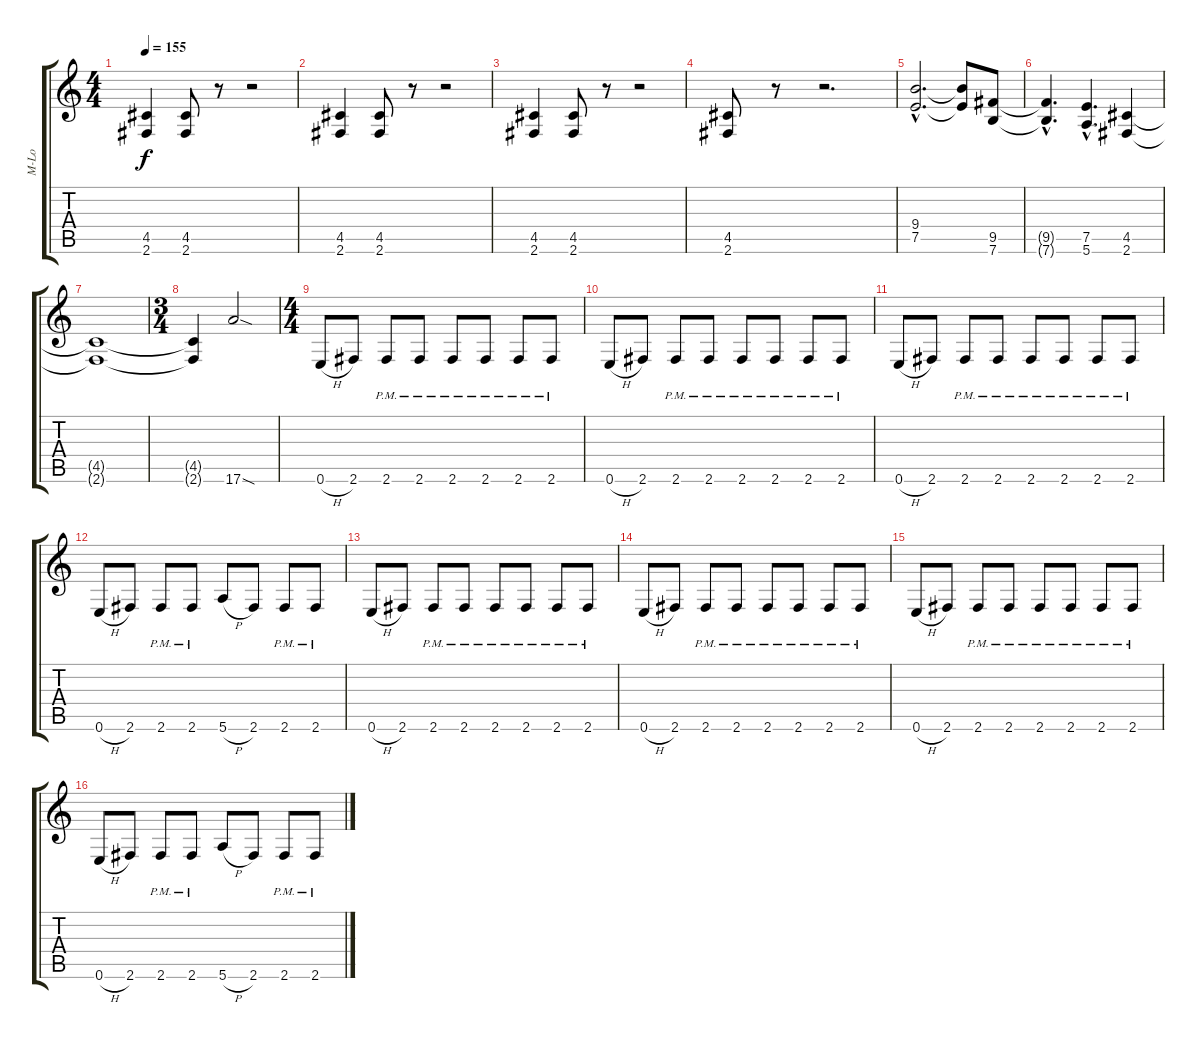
\track ("M-Lo" "M-Lo") {instrument distortionguitar}
\staff {score tabs}
\tuning (E4 B3 G3 D3 A2 E2) {hide}
\ts (4 4)
\tempo 155
\clef g2
\ks c
(4.5 2.6).4{dy f instrument distortionguitar} (4.5 2.6).8 r.8 r.2 |
(4.5 2.6).4 (4.5 2.6).8 r.8 r.2 |
(4.5 2.6).4 (4.5 2.6).8 r.8 r.2 |
(4.5 2.6).8 r.8 r.2{d} |
(9.4{hac} 7.5{hac}).2{d} (9.4{t} 7.5{t}).8 (9.5 7.6).8 |
(9.5{hac t} 7.6{hac t}).4{d} (7.5{hac} 5.6{hac}).4{d} (4.5 2.6).4 |
(4.5{t} 2.6{t}).1 |
\ts (3 4)
(4.5{t} 2.6{t}).4 17.6{sod}.2 |
\ts (4 4)
0.6{h}.8 2.6.8 2.6{pm}.8 2.6{pm}.8 2.6{pm}.8 2.6{pm}.8 2.6{pm}.8 2.6{pm}.8 |
0.6{h}.8 2.6.8 2.6{pm}.8 2.6{pm}.8 2.6{pm}.8 2.6{pm}.8 2.6{pm}.8 2.6{pm}.8 |
0.6{h}.8 2.6.8 2.6{pm}.8 2.6{pm}.8 2.6{pm}.8 2.6{pm}.8 2.6{pm}.8 2.6{pm}.8 |
0.6{h}.8 2.6.8 2.6{pm}.8 2.6{pm}.8 5.6{h}.8 2.6.8 2.6{pm}.8 2.6{pm}.8 |
0.6{h}.8 2.6.8 2.6{pm}.8 2.6{pm}.8 2.6{pm}.8 2.6{pm}.8 2.6{pm}.8 2.6{pm}.8 |
0.6{h}.8 2.6.8 2.6{pm}.8 2.6{pm}.8 2.6{pm}.8 2.6{pm}.8 2.6{pm}.8 2.6{pm}.8 |
0.6{h}.8 2.6.8 2.6{pm}.8 2.6{pm}.8 2.6{pm}.8 2.6{pm}.8 2.6{pm}.8 2.6{pm}.8 |
0.6{h}.8 2.6.8 2.6{pm}.8 2.6{pm}.8 5.6{h}.8 2.6.8 2.6{pm}.8 2.6{pm}.8
